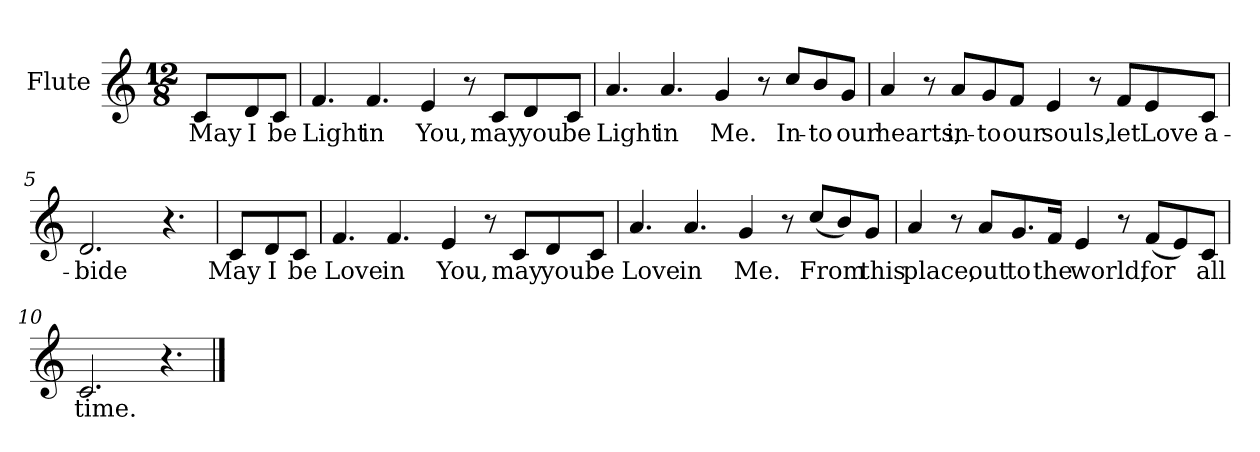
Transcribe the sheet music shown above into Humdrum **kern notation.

**kern	**text
*part1	*part1
*staff1	*staff1
*I"Flute	*
*I'Fl.	*
*clefG2	*
*k[]	*
*M12/8	*
*MM60	*
=1	=1
!	!LO:LY:b
8c/L	May
!	!LO:LY:b
8d/	I
!	!LO:LY:b
8c/J	be
=2	=2
!	!LO:LY:b
4.f/	Light
!	!LO:LY:b
4.f/	in
!	!LO:LY:b
4e/	You,
8r	.
!	!LO:LY:b
8c/L	may
!	!LO:LY:b
8d/	you
!	!LO:LY:b
8c/J	be
=3	=3
!	!LO:LY:b
4.a/	Light
!	!LO:LY:b
4.a/	in
!	!LO:LY:b
4g/	Me.
8r	.
!	!LO:LY:b
8cc/L	In-
!	!LO:LY:b
8b/	-to
!	!LO:LY:b
8g/J	our
=4	=4
!	!LO:LY:b
4a/	hearts,
8r	.
!	!LO:LY:b
8a/L	in-
!	!LO:LY:b
8g/	-to
!	!LO:LY:b
8f/J	our
!	!LO:LY:b
4e/	souls,
8r	.
!	!LO:LY:b
8f/L	let
!	!LO:LY:b
8e/	Love
!	!LO:LY:b
8c/J	a-
=5	=5
!	!LO:LY:b
2.d/	-bide
4.r	.
!!LO:LB:g=z
=6	=6
!	!LO:LY:b
8c/L	May
!	!LO:LY:b
8d/	I
!	!LO:LY:b
8c/J	be
=7	=7
!	!LO:LY:b
4.f/	Love
!	!LO:LY:b
4.f/	in
!	!LO:LY:b
4e/	You,
8r	.
!	!LO:LY:b
8c/L	may
!	!LO:LY:b
8d/	you
!	!LO:LY:b
8c/J	be
=8	=8
!	!LO:LY:b
4.a/	Love
!	!LO:LY:b
4.a/	in
!	!LO:LY:b
4g/	Me.
8r	.
!	!LO:LY:b
(8cc/L	From
8b/)	.
!	!LO:LY:b
8g/J	this
=9	=9
!	!LO:LY:b
4a/	place,
8r	.
!	!LO:LY:b
8a/L	out
!	!LO:LY:b
8.g/	to
!	!LO:LY:b
16f/Jk	the
!	!LO:LY:b
4e/	world,
8r	.
!	!LO:LY:b
(8f/L	for
8e/)	.
!	!LO:LY:b
8c/J	all
=10	=10
!	!LO:LY:b
2.c/	time.
4.r	.
==	==
*-	*-
